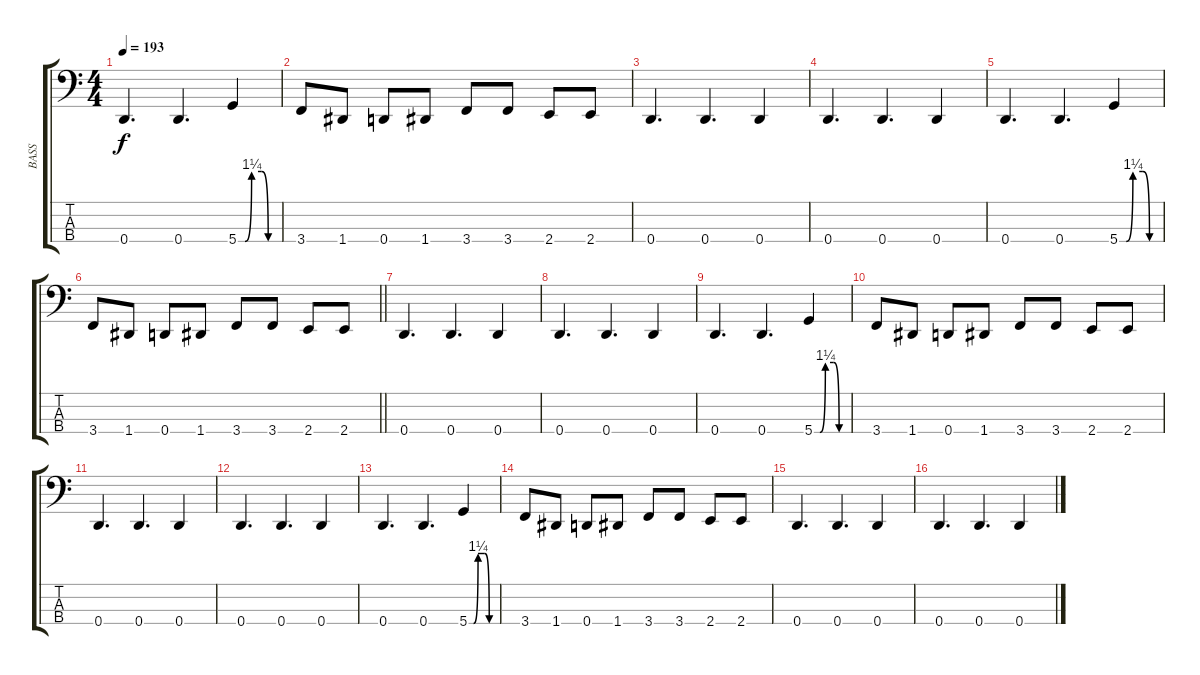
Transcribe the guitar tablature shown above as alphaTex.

\track ("BASS" "BASS") {instrument electricbasspick}
\staff {score tabs}
\tuning (G2 D2 A1 D1) {hide}
\ts (4 4)
\tempo 193
\clef f4
\ks c
0.4.4{d dy f} 0.4.4{d} 5.4{be (custom 0 0 10 0 20 5 35 5 45 0 60 0)}.4 |
3.4.8 1.4.8 0.4.8 1.4.8 3.4.8 3.4.8 2.4.8 2.4.8 |
0.4.4{d} 0.4.4{d} 0.4.4 |
0.4.4{d} 0.4.4{d} 0.4.4 |
0.4.4{d} 0.4.4{d} 5.4{be (custom 0 0 10 0 20 5 35 5 45 0 60 0)}.4 |
\barLineRight lightlight
3.4.8 1.4.8 0.4.8 1.4.8 3.4.8 3.4.8 2.4.8 2.4.8 |
0.4.4{d} 0.4.4{d} 0.4.4 |
0.4.4{d} 0.4.4{d} 0.4.4 |
0.4.4{d} 0.4.4{d} 5.4{be (custom 0 0 10 0 20 5 35 5 45 0 60 0)}.4 |
3.4.8 1.4.8 0.4.8 1.4.8 3.4.8 3.4.8 2.4.8 2.4.8 |
0.4.4{d} 0.4.4{d} 0.4.4 |
0.4.4{d} 0.4.4{d} 0.4.4 |
0.4.4{d} 0.4.4{d} 5.4{be (custom 0 0 10 0 20 5 35 5 45 0 60 0)}.4 |
3.4.8 1.4.8 0.4.8 1.4.8 3.4.8 3.4.8 2.4.8 2.4.8 |
0.4.4{d} 0.4.4{d} 0.4.4 |
0.4.4{d} 0.4.4{d} 0.4.4
